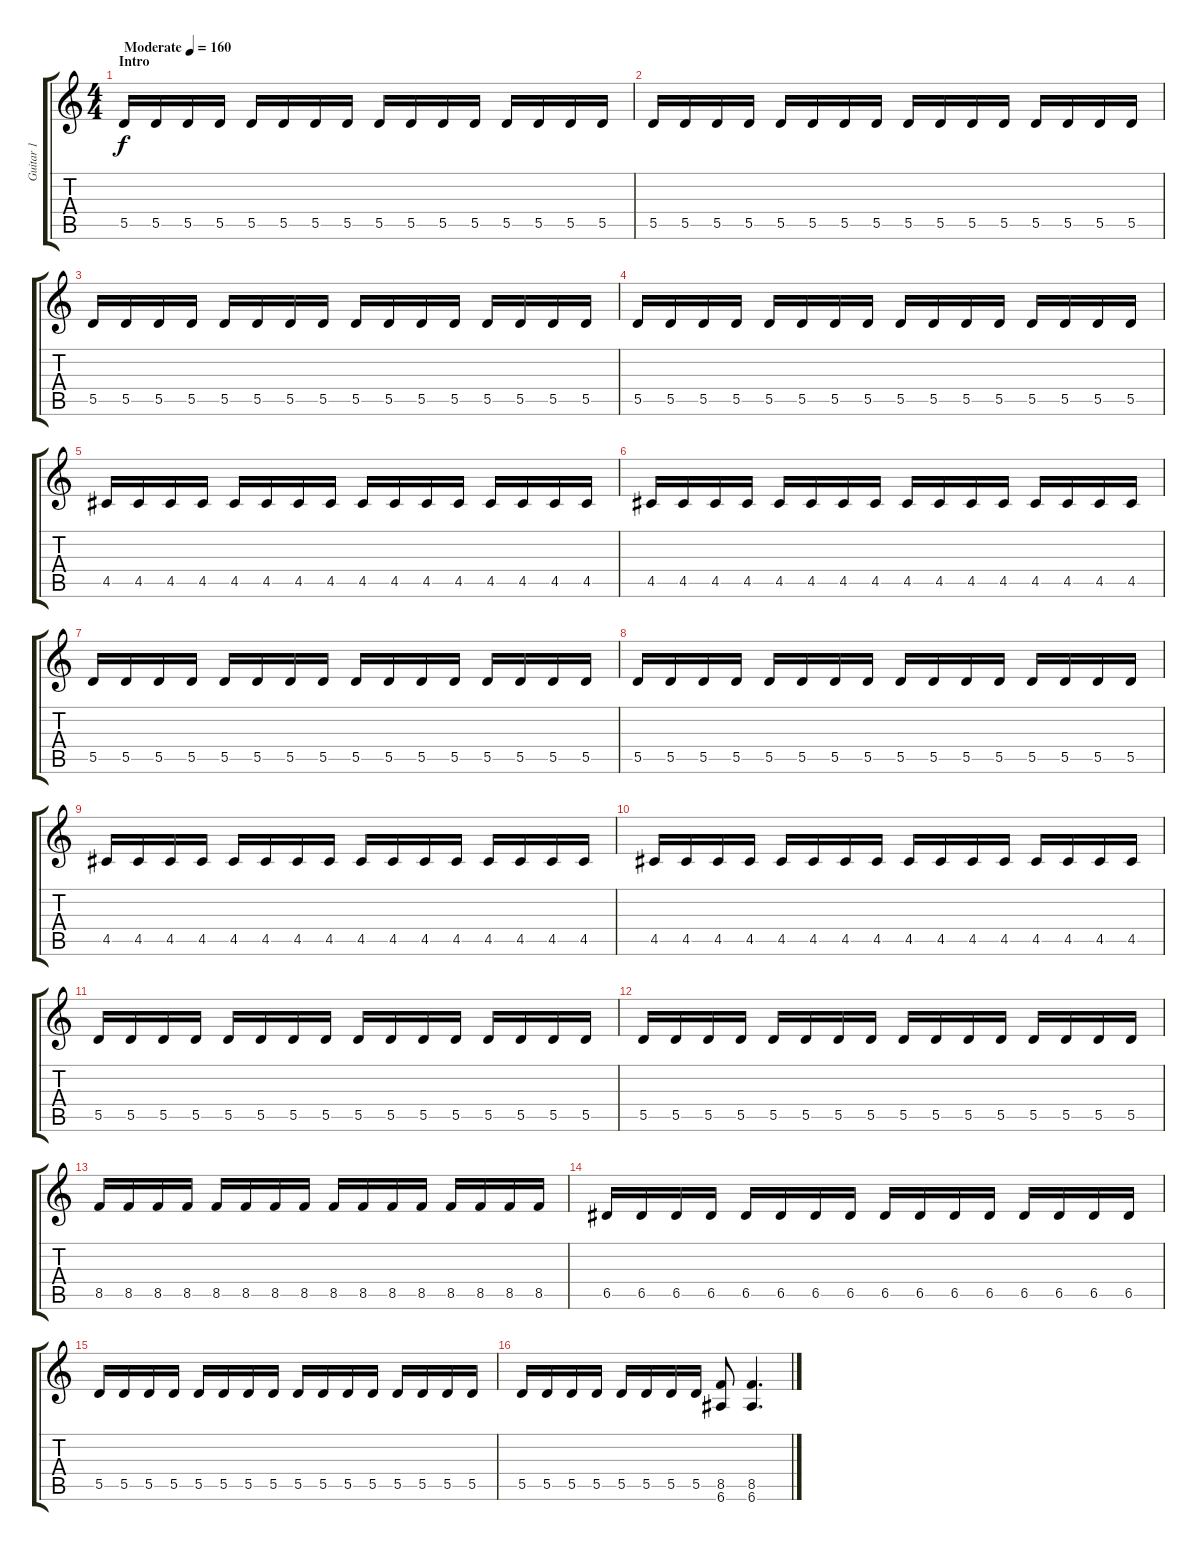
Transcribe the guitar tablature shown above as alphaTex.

\track ("Guitar 1" "Guitar 1") {instrument distortionguitar}
\staff {score tabs}
\tuning (E4 B3 G3 D3 A2 E2) {hide}
\ts (4 4)
\section ("" "Intro")
\tempo (160 "Moderate")
\clef g2
\ks c
5.5.16{dy f instrument distortionguitar} 5.5.16 5.5.16 5.5.16 5.5.16 5.5.16 5.5.16 5.5.16 5.5.16 5.5.16 5.5.16 5.5.16 5.5.16 5.5.16 5.5.16 5.5.16 |
5.5.16 5.5.16 5.5.16 5.5.16 5.5.16 5.5.16 5.5.16 5.5.16 5.5.16 5.5.16 5.5.16 5.5.16 5.5.16 5.5.16 5.5.16 5.5.16 |
5.5.16 5.5.16 5.5.16 5.5.16 5.5.16 5.5.16 5.5.16 5.5.16 5.5.16 5.5.16 5.5.16 5.5.16 5.5.16 5.5.16 5.5.16 5.5.16 |
5.5.16 5.5.16 5.5.16 5.5.16 5.5.16 5.5.16 5.5.16 5.5.16 5.5.16 5.5.16 5.5.16 5.5.16 5.5.16 5.5.16 5.5.16 5.5.16 |
4.5.16 4.5.16 4.5.16 4.5.16 4.5.16 4.5.16 4.5.16 4.5.16 4.5.16 4.5.16 4.5.16 4.5.16 4.5.16 4.5.16 4.5.16 4.5.16 |
4.5.16 4.5.16 4.5.16 4.5.16 4.5.16 4.5.16 4.5.16 4.5.16 4.5.16 4.5.16 4.5.16 4.5.16 4.5.16 4.5.16 4.5.16 4.5.16 |
5.5.16 5.5.16 5.5.16 5.5.16 5.5.16 5.5.16 5.5.16 5.5.16 5.5.16 5.5.16 5.5.16 5.5.16 5.5.16 5.5.16 5.5.16 5.5.16 |
5.5.16 5.5.16 5.5.16 5.5.16 5.5.16 5.5.16 5.5.16 5.5.16 5.5.16 5.5.16 5.5.16 5.5.16 5.5.16 5.5.16 5.5.16 5.5.16 |
4.5.16 4.5.16 4.5.16 4.5.16 4.5.16 4.5.16 4.5.16 4.5.16 4.5.16 4.5.16 4.5.16 4.5.16 4.5.16 4.5.16 4.5.16 4.5.16 |
4.5.16 4.5.16 4.5.16 4.5.16 4.5.16 4.5.16 4.5.16 4.5.16 4.5.16 4.5.16 4.5.16 4.5.16 4.5.16 4.5.16 4.5.16 4.5.16 |
5.5.16 5.5.16 5.5.16 5.5.16 5.5.16 5.5.16 5.5.16 5.5.16 5.5.16 5.5.16 5.5.16 5.5.16 5.5.16 5.5.16 5.5.16 5.5.16 |
5.5.16 5.5.16 5.5.16 5.5.16 5.5.16 5.5.16 5.5.16 5.5.16 5.5.16 5.5.16 5.5.16 5.5.16 5.5.16 5.5.16 5.5.16 5.5.16 |
8.5.16 8.5.16 8.5.16 8.5.16 8.5.16 8.5.16 8.5.16 8.5.16 8.5.16 8.5.16 8.5.16 8.5.16 8.5.16 8.5.16 8.5.16 8.5.16 |
6.5.16 6.5.16 6.5.16 6.5.16 6.5.16 6.5.16 6.5.16 6.5.16 6.5.16 6.5.16 6.5.16 6.5.16 6.5.16 6.5.16 6.5.16 6.5.16 |
5.5.16 5.5.16 5.5.16 5.5.16 5.5.16 5.5.16 5.5.16 5.5.16 5.5.16 5.5.16 5.5.16 5.5.16 5.5.16 5.5.16 5.5.16 5.5.16 |
5.5.16 5.5.16 5.5.16 5.5.16 5.5.16 5.5.16 5.5.16 5.5.16 (8.5 6.6).8 (8.5 6.6).4{d}
